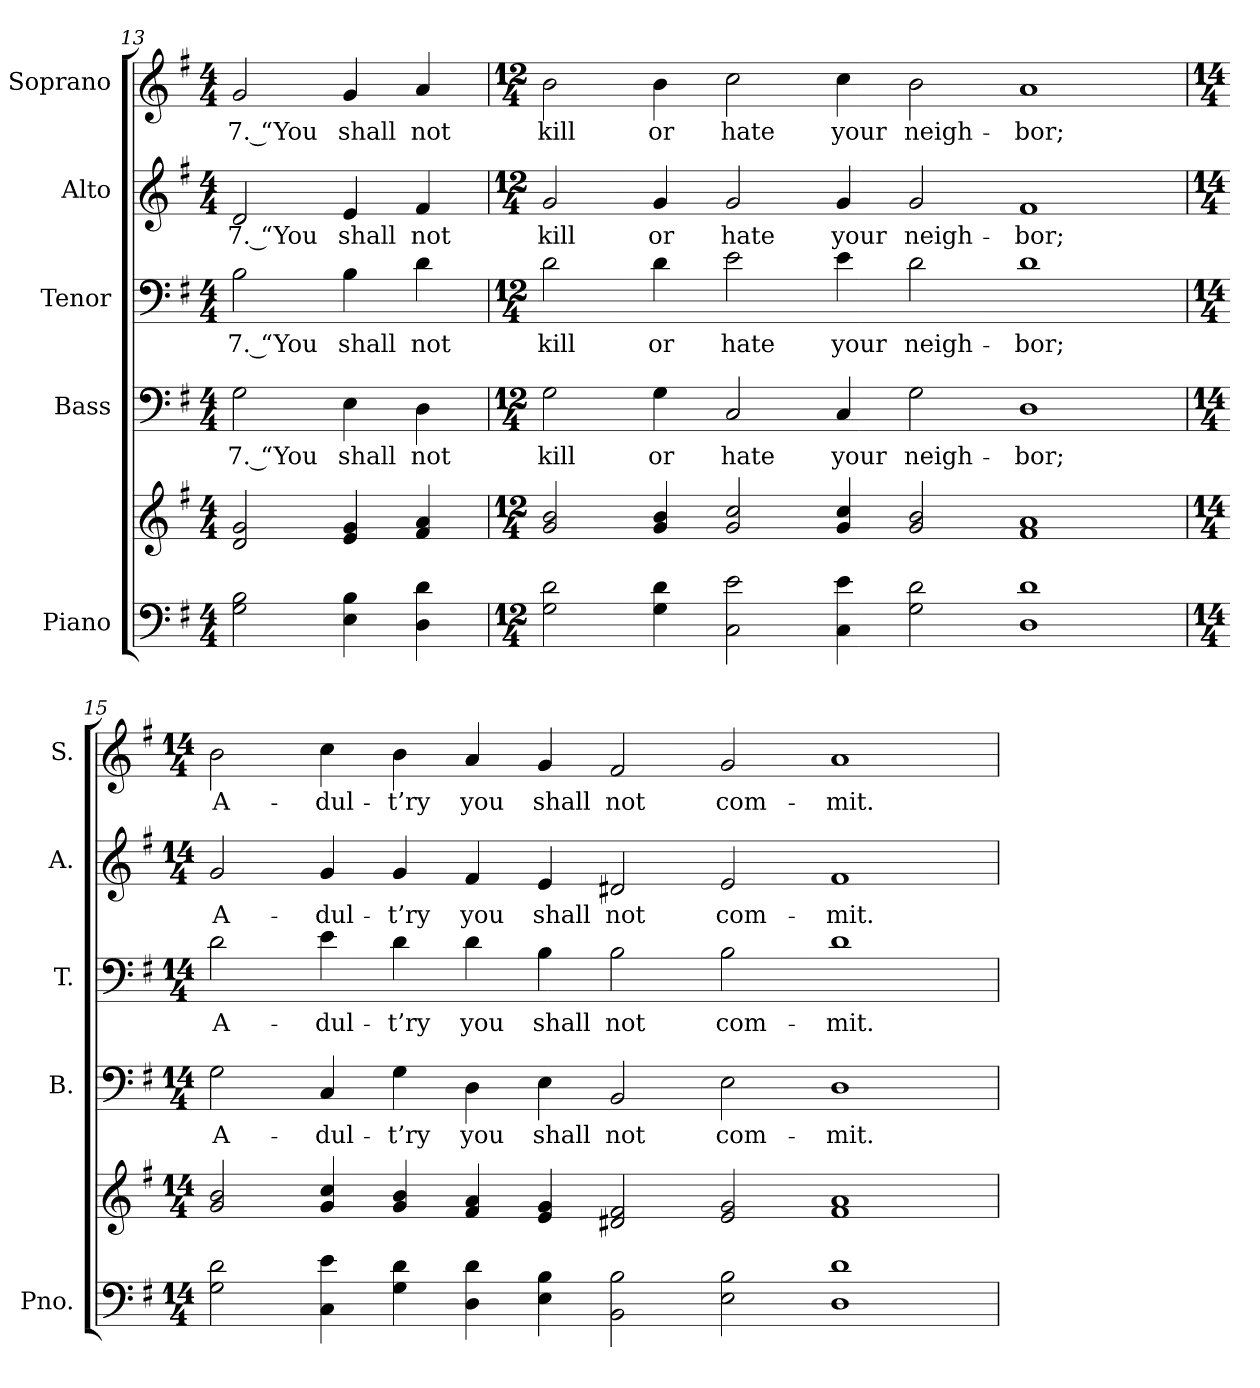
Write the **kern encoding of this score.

**kern	**kern	**kern	**text	**kern	**text	**kern	**text	**kern	**text
*part5	*part5	*part4	*part4	*part3	*part3	*part2	*part2	*part1	*part1
*staff6	*staff5	*staff4	*staff4	*staff3	*staff3	*staff2	*staff2	*staff1	*staff1
*I"Piano	*	*I"Bass	*	*I"Tenor	*	*I"Alto	*	*I"Soprano	*
*I'Pno.	*	*I'B.	*	*I'T.	*	*I'A.	*	*I'S.	*
!!LO:PB:g=z
*clefF4	*clefG2	*clefF4	*	*clefF4	*	*clefG2	*	*clefG2	*
*k[f#]	*k[f#]	*k[f#]	*	*k[f#]	*	*k[f#]	*	*k[f#]	*
*G:	*G:	*G:	*	*G:	*	*G:	*	*G:	*
*M4/4	*M4/4	*M4/4	*	*M4/4	*	*M4/4	*	*M4/4	*
=13	=13	=13	=13	=13	=13	=13	=13	=13	=13
!	!	!	!LO:LY:b:color=#000000	!	!	!	!	!	!
!	!	!	!	!	!LO:LY:b:color=#000000	!	!	!	!
!	!	!	!	!	!	!	!LO:LY:b:color=#000000	!	!
!	!	!	!	!	!	!	!	!	!LO:LY:b:color=#000000
2Gi\ 2Bi	2di/ 2gi	2Gi\	7. “You	2Bi\	7. “You	2di/	7. “You	2gi/	7. “You
!	!	!	!LO:LY:b:color=#000000	!	!	!	!	!	!
!	!	!	!	!	!LO:LY:b:color=#000000	!	!	!	!
!	!	!	!	!	!	!	!LO:LY:b:color=#000000	!	!
!	!	!	!	!	!	!	!	!	!LO:LY:b:color=#000000
4Ei\ 4Bi	4ei/ 4gi	4Ei\	shall	4Bi\	shall	4ei/	shall	4gi/	shall
!	!	!	!LO:LY:b:color=#000000	!	!	!	!	!	!
!	!	!	!	!	!LO:LY:b:color=#000000	!	!	!	!
!	!	!	!	!	!	!	!LO:LY:b:color=#000000	!	!
!	!	!	!	!	!	!	!	!	!LO:LY:b:color=#000000
4Di\ 4di	4f#i/ 4ai	4Di\	not	4di\	not	4f#i/	not	4ai/	not
=14	=14	=14	=14	=14	=14	=14	=14	=14	=14
*M12/4	*M12/4	*M12/4	*	*M12/4	*	*M12/4	*	*M12/4	*
!	!	!	!LO:LY:b:color=#000000	!	!	!	!	!	!
!	!	!	!	!	!LO:LY:b:color=#000000	!	!	!	!
!	!	!	!	!	!	!	!LO:LY:b:color=#000000	!	!
!	!	!	!	!	!	!	!	!	!LO:LY:b:color=#000000
2Gi\ 2di	2gi/ 2bi	2Gi\	kill	2di\	kill	2gi/	kill	2bi\	kill
!	!	!	!LO:LY:b:color=#000000	!	!	!	!	!	!
!	!	!	!	!	!LO:LY:b:color=#000000	!	!	!	!
!	!	!	!	!	!	!	!LO:LY:b:color=#000000	!	!
!	!	!	!	!	!	!	!	!	!LO:LY:b:color=#000000
4Gi\ 4di	4gi/ 4bi	4Gi\	or	4di\	or	4gi/	or	4bi\	or
!	!	!	!LO:LY:b:color=#000000	!	!	!	!	!	!
!	!	!	!	!	!LO:LY:b:color=#000000	!	!	!	!
!	!	!	!	!	!	!	!LO:LY:b:color=#000000	!	!
!	!	!	!	!	!	!	!	!	!LO:LY:b:color=#000000
2Ci\ 2ei	2gi/ 2cci	2Ci/	hate	2ei\	hate	2gi/	hate	2cci\	hate
!	!	!	!LO:LY:b:color=#000000	!	!	!	!	!	!
!	!	!	!	!	!LO:LY:b:color=#000000	!	!	!	!
!	!	!	!	!	!	!	!LO:LY:b:color=#000000	!	!
!	!	!	!	!	!	!	!	!	!LO:LY:b:color=#000000
4Ci\ 4ei	4gi/ 4cci	4Ci/	your	4ei\	your	4gi/	your	4cci\	your
!	!	!	!LO:LY:b:color=#000000	!	!	!	!	!	!
!	!	!	!	!	!LO:LY:b:color=#000000	!	!	!	!
!	!	!	!	!	!	!	!LO:LY:b:color=#000000	!	!
!	!	!	!	!	!	!	!	!	!LO:LY:b:color=#000000
2Gi\ 2di	2gi/ 2bi	2Gi\	neigh-	2di\	neigh-	2gi/	neigh-	2bi\	neigh-
!	!	!	!LO:LY:b:color=#000000	!	!	!	!	!	!
!	!	!	!	!	!LO:LY:b:color=#000000	!	!	!	!
!	!	!	!	!	!	!	!LO:LY:b:color=#000000	!	!
!	!	!	!	!	!	!	!	!	!LO:LY:b:color=#000000
1Di 1di	1f#i 1ai	1Di	-bor;	1di	-bor;	1f#i	-bor;	1ai	-bor;
!!LO:PB:g=z
=15	=15	=15	=15	=15	=15	=15	=15	=15	=15
*M14/4	*M14/4	*M14/4	*	*M14/4	*	*M14/4	*	*M14/4	*
!	!	!	!LO:LY:b:color=#000000	!	!	!	!	!	!
!	!	!	!	!	!LO:LY:b:color=#000000	!	!	!	!
!	!	!	!	!	!	!	!LO:LY:b:color=#000000	!	!
!	!	!	!	!	!	!	!	!	!LO:LY:b:color=#000000
2Gi\ 2di	2gi/ 2bi	2Gi\	A-	2di\	A-	2gi/	A-	2bi\	A-
!	!	!	!LO:LY:b:color=#000000	!	!	!	!	!	!
!	!	!	!	!	!LO:LY:b:color=#000000	!	!	!	!
!	!	!	!	!	!	!	!LO:LY:b:color=#000000	!	!
!	!	!	!	!	!	!	!	!	!LO:LY:b:color=#000000
4Ci\ 4ei	4gi/ 4cci	4Ci/	-dul-	4ei\	-dul-	4gi/	-dul-	4cci\	-dul-
!	!	!	!LO:LY:b:color=#000000	!	!	!	!	!	!
!	!	!	!	!	!LO:LY:b:color=#000000	!	!	!	!
!	!	!	!	!	!	!	!LO:LY:b:color=#000000	!	!
!	!	!	!	!	!	!	!	!	!LO:LY:b:color=#000000
4Gi\ 4di	4gi/ 4bi	4Gi\	-t’ry	4di\	-t’ry	4gi/	-t’ry	4bi\	-t’ry
!	!	!	!LO:LY:b:color=#000000	!	!	!	!	!	!
!	!	!	!	!	!LO:LY:b:color=#000000	!	!	!	!
!	!	!	!	!	!	!	!LO:LY:b:color=#000000	!	!
!	!	!	!	!	!	!	!	!	!LO:LY:b:color=#000000
4Di\ 4di	4f#i/ 4ai	4Di\	you	4di\	you	4f#i/	you	4ai/	you
!	!	!	!LO:LY:b:color=#000000	!	!	!	!	!	!
!	!	!	!	!	!LO:LY:b:color=#000000	!	!	!	!
!	!	!	!	!	!	!	!LO:LY:b:color=#000000	!	!
!	!	!	!	!	!	!	!	!	!LO:LY:b:color=#000000
4Ei\ 4Bi	4ei/ 4gi	4Ei\	shall	4Bi\	shall	4ei/	shall	4gi/	shall
!	!	!	!LO:LY:b:color=#000000	!	!	!	!	!	!
!	!	!	!	!	!LO:LY:b:color=#000000	!	!	!	!
!	!	!	!	!	!	!	!LO:LY:b:color=#000000	!	!
!	!	!	!	!	!	!	!	!	!LO:LY:b:color=#000000
2BBi\ 2Bi	2d#Xi/ 2f#i	2BBi/	not	2Bi\	not	2d#Xi/	not	2f#i/	not
!	!	!	!LO:LY:b:color=#000000	!	!	!	!	!	!
!	!	!	!	!	!LO:LY:b:color=#000000	!	!	!	!
!	!	!	!	!	!	!	!LO:LY:b:color=#000000	!	!
!	!	!	!	!	!	!	!	!	!LO:LY:b:color=#000000
2Ei\ 2Bi	2ei/ 2gi	2Ei\	com-	2Bi\	com-	2ei/	com-	2gi/	com-
!	!	!	!LO:LY:b:color=#000000	!	!	!	!	!	!
!	!	!	!	!	!LO:LY:b:color=#000000	!	!	!	!
!	!	!	!	!	!	!	!LO:LY:b:color=#000000	!	!
!	!	!	!	!	!	!	!	!	!LO:LY:b:color=#000000
1Di 1di	1f#i 1ai	1Di	-mit.	1di	-mit.	1f#i	-mit.	1ai	-mit.
=	=	=	=	=	=	=	=	=	=
*-	*-	*-	*-	*-	*-	*-	*-	*-	*-
